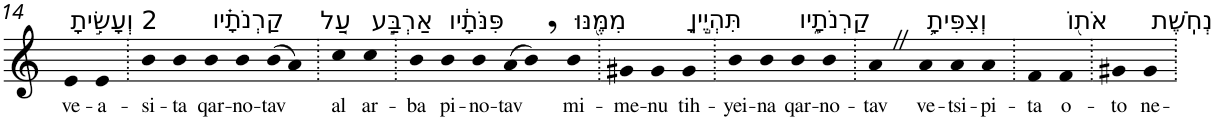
**kern	**text
*part1	*part1
*staff1	*staff1
*I"Piano	*
*I'Pno	*
!!LO:PB:g=z
*clefG2	*
*k[]	*
=14	=14
!LO:TX:a:t=2 וְעָשִׂ֣יתָ	!
!	!LO:LY:b
4e	ve-
!	!LO:LY:b
4e	-a-
=15.	=15.
!	!LO:LY:b
4b	-si-
!	!LO:LY:b
4b	-ta
!LO:TX:a:t=קַרְנֹתָ֗יו	!
!	!LO:LY:b
4b	qar-
!	!LO:LY:b
4b	-no-
!	!LO:LY:b
(8b	-tav
8a)	.
=16.	=16.
!LO:TX:a:t=עַ֚ל	!
!	!LO:LY:b
4cc	al
!LO:TX:a:t=אַרְבַּ֣ע	!
!	!LO:LY:b
4cc	ar-
=17.	=17.
!	!LO:LY:b
4b	-ba
!LO:TX:a:t=פִּנֹּתָ֔יו	!
!	!LO:LY:b
4b	pi-
!	!LO:LY:b
4b	-no-
!	!LO:LY:b
(8a	-tav
8b,)	.
!LO:TX:a:t=מִמֶּ֖נּוּ	!
!	!LO:LY:b
4b	mi-
=18.	=18.
!	!LO:LY:b
4g#X	-me-
!	!LO:LY:b
4g#	-nu
!LO:TX:a:t=תִּהְיֶ֣יןָ	!
!	!LO:LY:b
4g#	tih-
=19.	=19.
!	!LO:LY:b
4b	-yei-
!	!LO:LY:b
4b	-na
!LO:TX:a:t=קַרְנֹתָ֑יו	!
!	!LO:LY:b
4b	qar-
!	!LO:LY:b
4b	-no-
=20.	=20.
!	!LO:LY:b
4aZ	-tav
!LO:TX:a:t=וְצִפִּיתָ֥	!
!	!LO:LY:b
4a	ve-
!	!LO:LY:b
4a	-tsi-
!	!LO:LY:b
4a	-pi-
=21.	=21.
!	!LO:LY:b
4f	-ta
!LO:TX:a:t=אֹת֖וֹ	!
!	!LO:LY:b
4f	o-
=22.	=22.
!	!LO:LY:b
4g#X	-to
!LO:TX:a:t=נְחֹֽשֶׁת	!
!	!LO:LY:b
4g#	ne-
=.	=.
*-	*-
